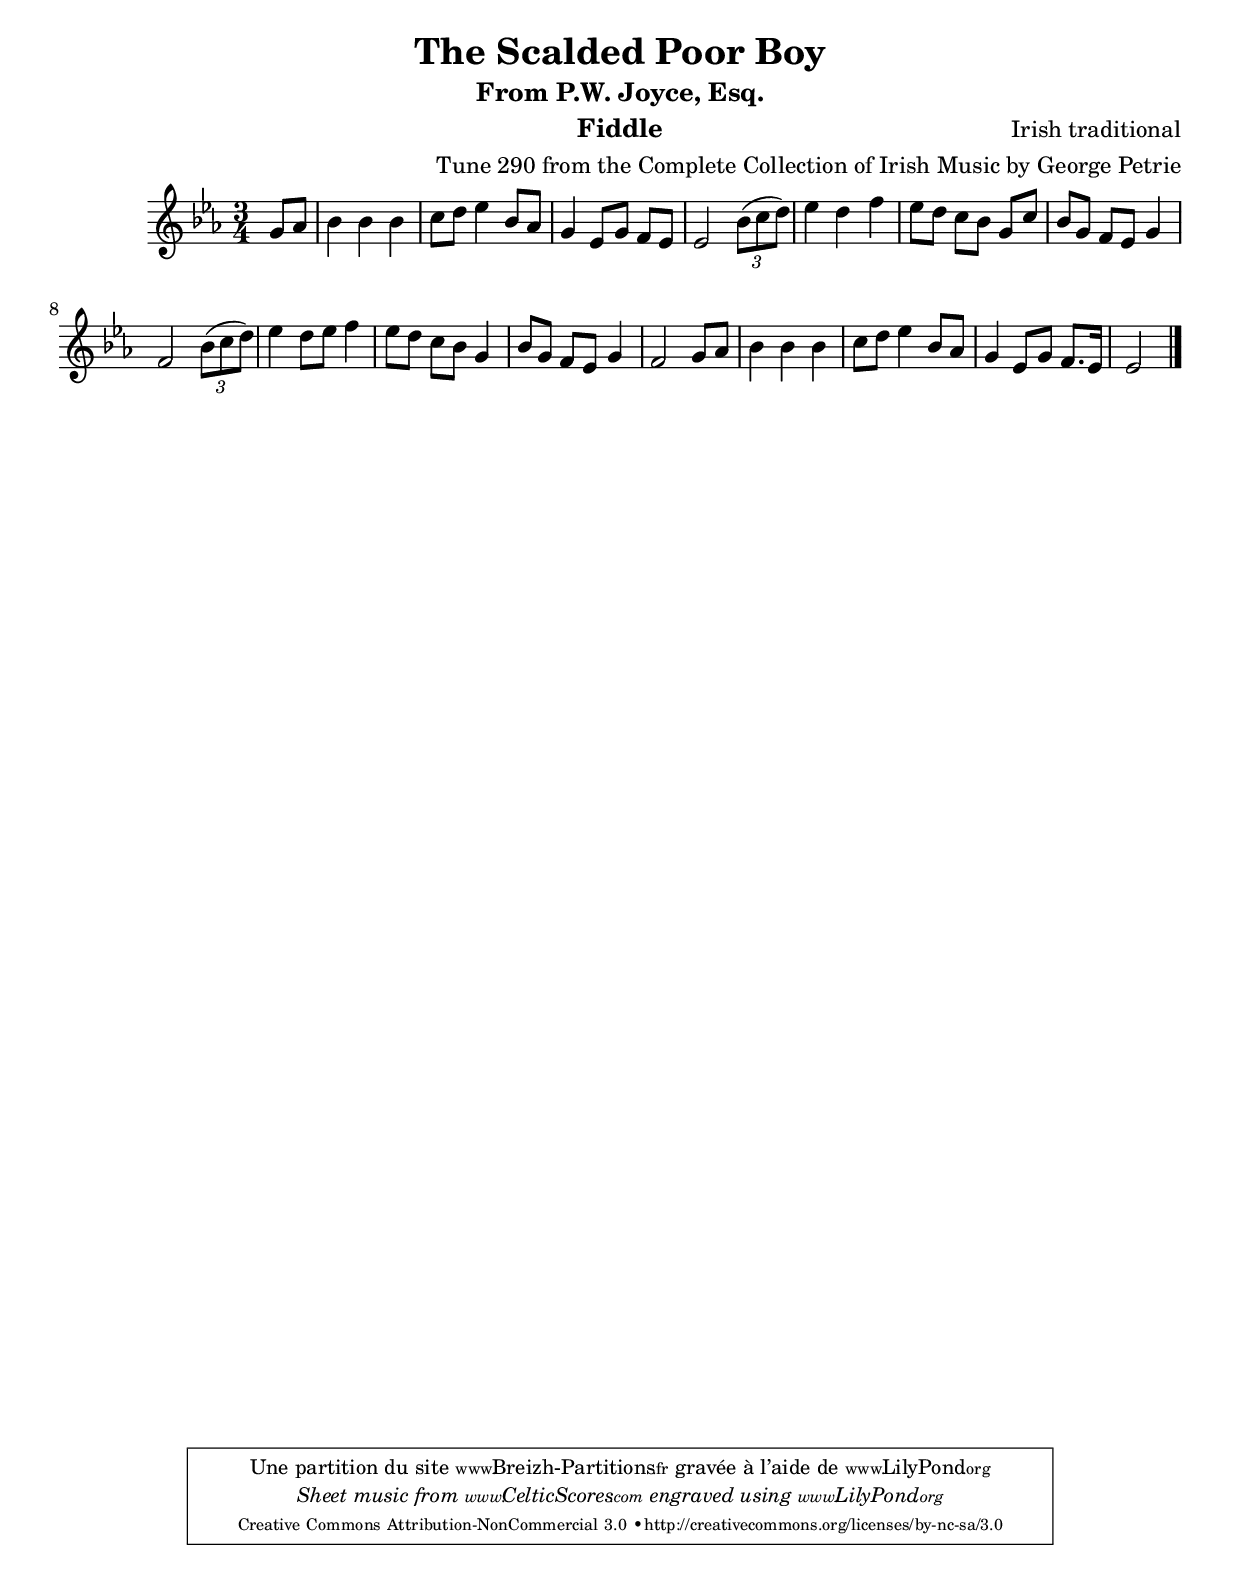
% Noted by George Petrie, LL.D., R.H.A. (1789−1866)
% Edited from the original manuscripts by Charles Villiers Standford (1902)
% Transcripted by Breizh Partitions (2012)

\version "2.12.3"

\paper {
	top-margin = 2 \cm
	bottom-margin = 2 \cm
}

\header {
title = "The Scalded Poor Boy"
subtitle = "From P.W. Joyce, Esq."
arranger = "Tune 290 from the Complete Collection of Irish Music by George Petrie"
instrument = "Fiddle"
composer = "Irish traditional"
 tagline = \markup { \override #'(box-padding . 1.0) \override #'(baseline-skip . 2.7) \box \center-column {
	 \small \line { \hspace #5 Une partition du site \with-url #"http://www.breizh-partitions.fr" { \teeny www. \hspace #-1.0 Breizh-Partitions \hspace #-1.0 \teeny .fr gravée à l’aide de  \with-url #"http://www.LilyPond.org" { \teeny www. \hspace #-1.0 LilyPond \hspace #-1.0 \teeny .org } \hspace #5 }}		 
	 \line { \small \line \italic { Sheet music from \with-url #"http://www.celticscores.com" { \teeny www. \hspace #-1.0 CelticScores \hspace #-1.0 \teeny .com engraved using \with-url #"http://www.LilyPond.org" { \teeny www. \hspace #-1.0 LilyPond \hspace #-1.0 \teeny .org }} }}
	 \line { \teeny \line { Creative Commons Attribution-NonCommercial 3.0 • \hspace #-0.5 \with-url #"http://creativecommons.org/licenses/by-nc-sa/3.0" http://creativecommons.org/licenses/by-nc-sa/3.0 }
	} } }
}


main = {
% 	\tempo 4. = 50
% 	\tempo "Andante"
% 	\once \override Score.MetronomeMark #'transparent = ##t

	
	\partial 4 g8 aes
	|
	bes 4 bes bes
	|
	c'8 d' ees'4 bes8 aes
	|
	g4 ees8 g f [ees]
	|
	ees2 \times 2/3 {bes8 (c' d')}
	|
	
	ees'4 d' f'
	|
	ees'8 [d'] c' [bes] g c'
	|
	bes8 [g] f ees g4
	|
	f2 \times 2/3 {bes8 (c' d')}
	|

	ees'4 d'8 ees' f'4
	|	
	ees'8 [d'] c' [bes] g4 
	|
	bes8 [g] f ees g4
	|
	f2 g8 aes
	|
	
	bes 4 bes bes
	|
	c'8 d' ees'4 bes8 aes
	|
	g4 ees8 [g] f8. [ees16]
	|
	\partial 2 ees2
	|
		
	
	\bar "|."
	
}



\score  {
\new Staff  <<
    \time 3/4  
    \clef "G"
    \key ees \major
    \set Staff.midiInstrument = "violin"
	\transpose a a'{
    \main
}
>>

\layout  { }
\midi  { }
}
